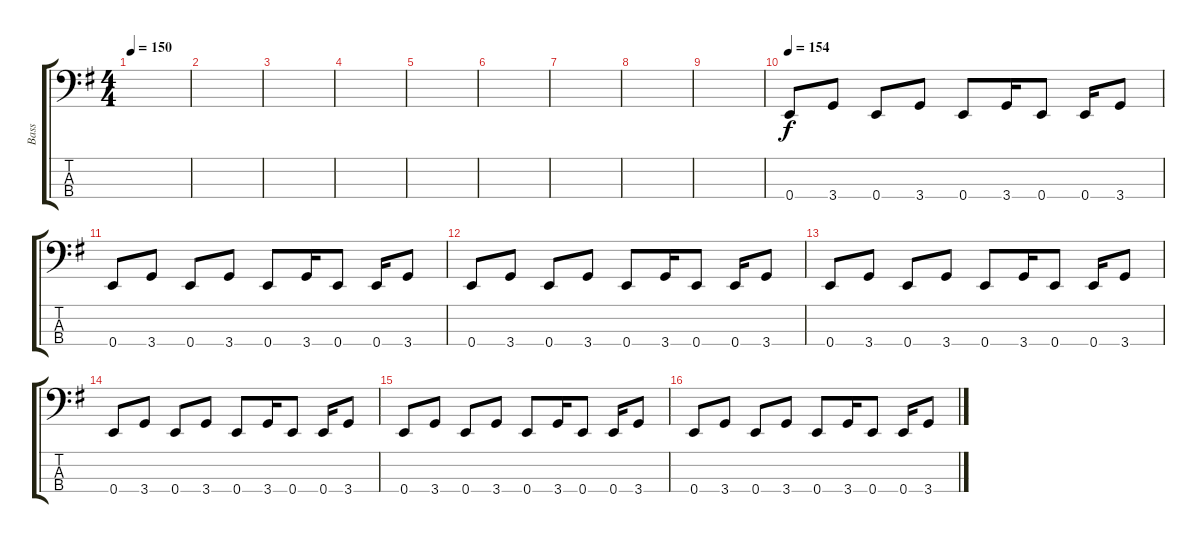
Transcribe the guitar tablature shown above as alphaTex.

\track ("Bass" "Bass") {instrument electricbassfinger}
\staff {score tabs}
\tuning (G2 D2 A1 E1) {hide}
\ts (4 4)
\tempo 150
\clef f4
\ks eminor
|
|
|
|
|
|
|
|
|
\tempo 154
0.4.8 3.4.8 0.4.8 3.4.8 0.4.8 3.4.16 0.4.8 0.4.16 3.4.8 |
0.4.8 3.4.8 0.4.8 3.4.8 0.4.8 3.4.16 0.4.8 0.4.16 3.4.8 |
0.4.8 3.4.8 0.4.8 3.4.8 0.4.8 3.4.16 0.4.8 0.4.16 3.4.8 |
0.4.8 3.4.8 0.4.8 3.4.8 0.4.8 3.4.16 0.4.8 0.4.16 3.4.8 |
0.4.8 3.4.8 0.4.8 3.4.8 0.4.8 3.4.16 0.4.8 0.4.16 3.4.8 |
0.4.8 3.4.8 0.4.8 3.4.8 0.4.8 3.4.16 0.4.8 0.4.16 3.4.8 |
0.4.8 3.4.8 0.4.8 3.4.8 0.4.8 3.4.16 0.4.8 0.4.16 3.4.8
